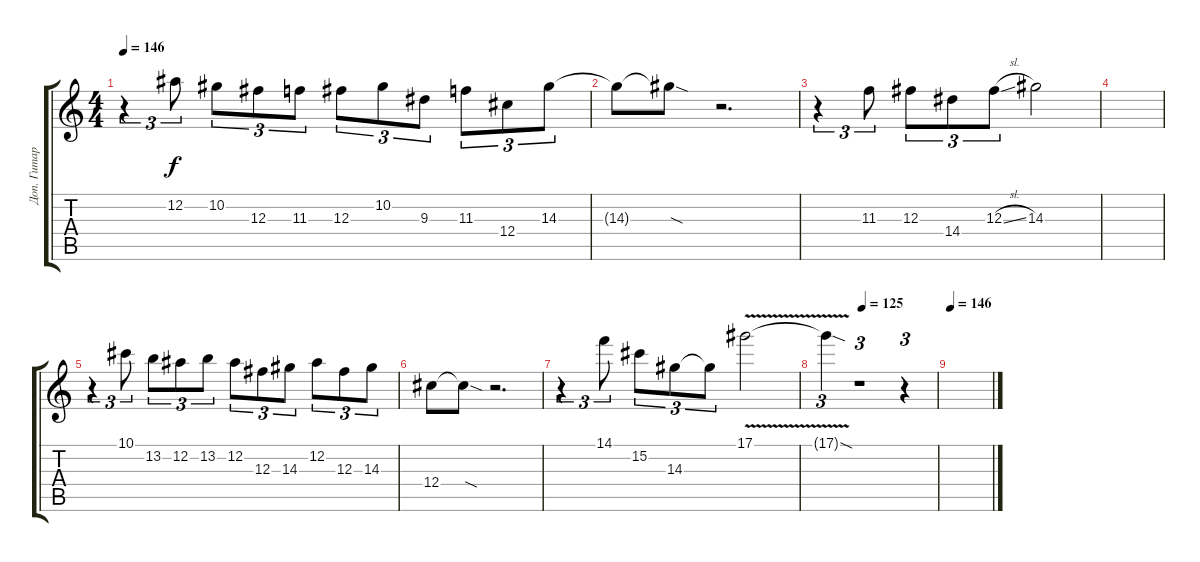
\track ("Доп. Гитары" "Доп. Гитар") {instrument distortionguitar}
\staff {score tabs}
\tuning (Eb4 Bb3 Gb3 Db3 Ab2 Eb2) {hide}
\ts (4 4)
\tempo 146
\clef g2
\ks c
r.4{tu (3 2) dy f} 12.2.8{tu (3 2)} 10.2.8{tu (3 2)} 12.3.8{tu (3 2)} 11.3.8{tu (3 2)} 12.3.8{tu (3 2)} 10.2.8{tu (3 2)} 9.3.8{tu (3 2)} 11.3.8{tu (3 2)} 12.4.8{tu (3 2)} 14.3.8{tu (3 2)} |
14.3{t}.8 14.3{sod t}.8 r.2{d} |
r.4{tu (3 2)} 11.3.8{tu (3 2)} 12.3.8{tu (3 2)} 14.4.8{tu (3 2)} 12.3{sl}.8{tu (3 2)} 14.3.2 |
|
r.4{tu (3 2)} 10.1.8{tu (3 2)} 13.2.8{tu (3 2)} 12.2.8{tu (3 2)} 13.2.8{tu (3 2)} 12.2.8{tu (3 2)} 12.3.8{tu (3 2)} 14.3.8{tu (3 2)} 12.2.8{tu (3 2)} 12.3.8{tu (3 2)} 14.3.8{tu (3 2)} |
12.4.8 12.4{sod t}.8 r.2{d} |
r.4{tu (3 2)} 14.1.8{tu (3 2)} 15.2.8{tu (3 2)} 14.3.8{tu (3 2)} 14.3{t}.8{tu (3 2)} 17.1{v}.2 |
\tempo (125 0.3333333333333333)
17.1{sod t}.4{tu (3 2)} r.1{tu (3 2)} r.4{tu (3 2)} |
\tempo 146
